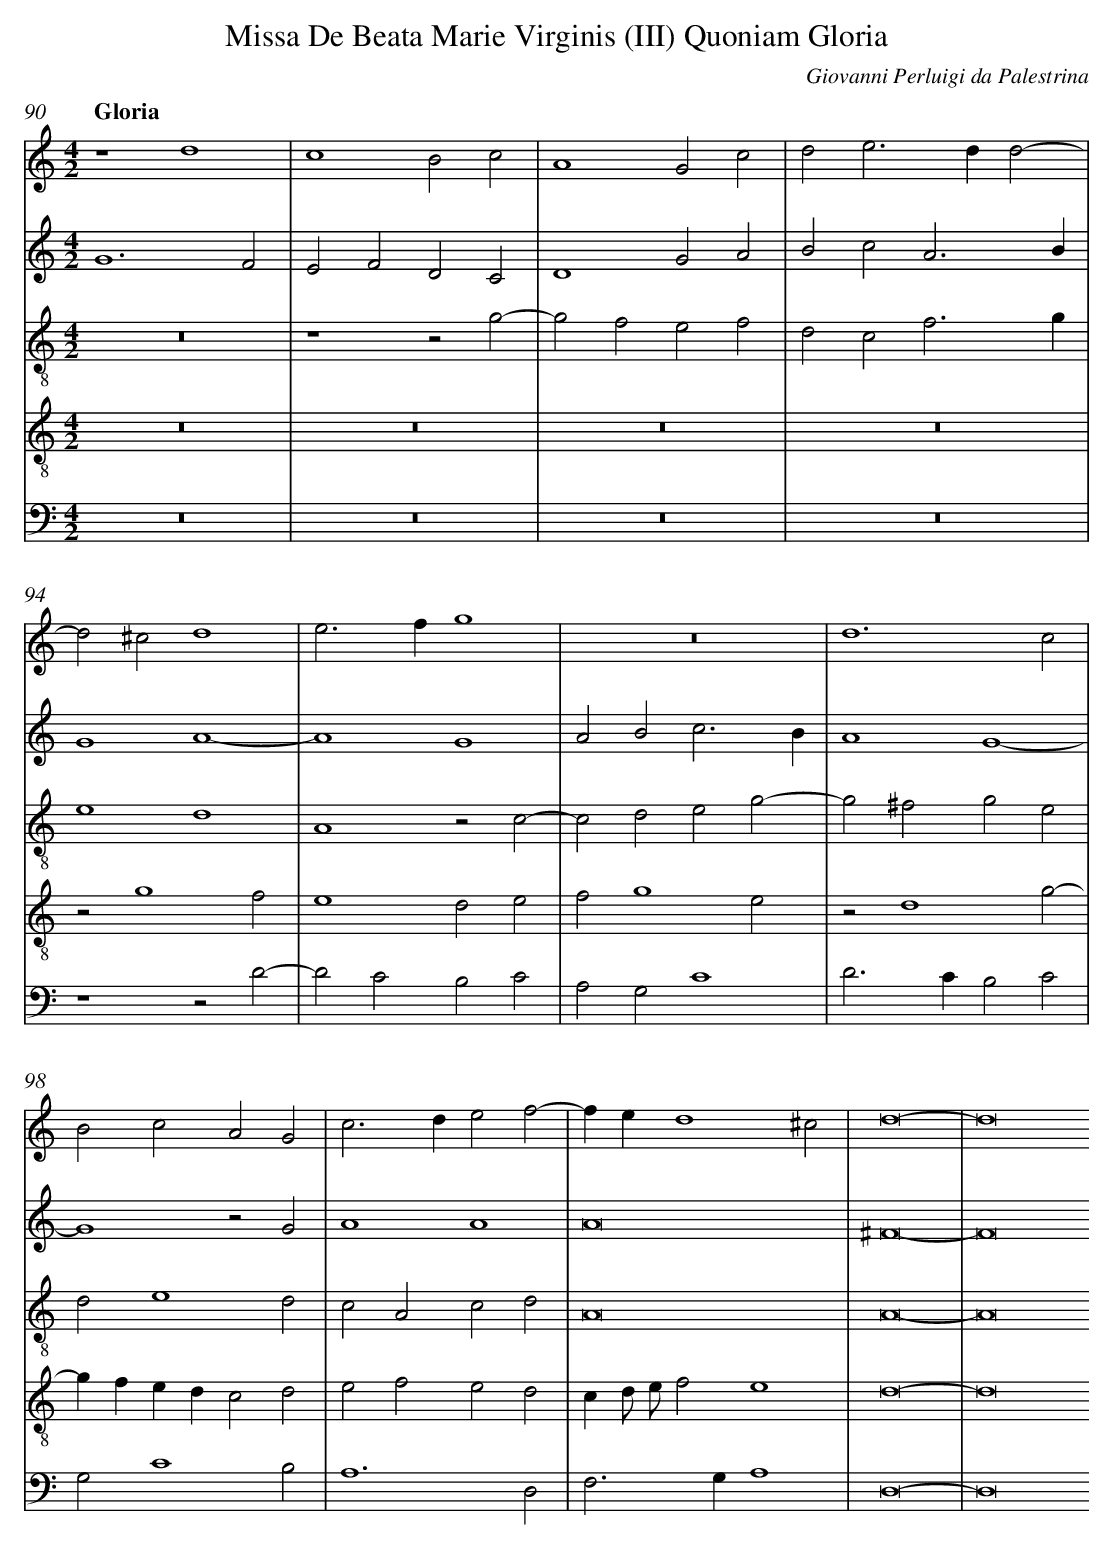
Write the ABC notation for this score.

X:1
T: Missa De Beata Marie Virginis (III) Quoniam Gloria
C: Giovanni Perluigi da Palestrina
L: 1/4
M: 4/2
Q: "Gloria"
V: 1 clef=treble
V: 2 clef=treble
V: 3 clef=treble-8
V: 4 clef=treble-8
V: 5 clef=bass
K: C
[V:1] z4d4 |
[V:2] G6F2 |
[V:3] z8 |
[V:4] z8 |
[V:5] z8 |
[V:1] c4B2c2 |
[V:2] E2F2D2C2 |
[V:3] z4z2g2- |
[V:4] z8 |
[V:5] z8 |
[V:1] A4G2c2 |
[V:2] D4G2A2 |
[V:3] g2f2e2f2 |
[V:4] z8 |
[V:5] z8 |
[V:1] d2e2>d2d2- |
[V:2] B2c2A3B |
[V:3] d2c2f3g |
[V:4] z8 |
[V:5] z8 |
[V:1] d2^c2d4 |
[V:2] G4A4- |
[V:3] e4d4 |
[V:4] z2g4f2 |
[V:5] z4z2D2- |
[V:1] e2>f2g4 |
[V:2] A4G4 |
[V:3] A4z2c2- |
[V:4] e4d2e2 |
[V:5] D2C2B,2C2 |
[V:1] z8 |
[V:2] A2B2c3B |
[V:3] c2d2e2g2- |
[V:4] f2g4e2 |
[V:5] A,2G,2C4 |
[V:1] d6c2 |
[V:2] A4G4- |
[V:3] g2^f2g2e2 |
[V:4] z2d4g2- |
[V:5] D2>C2B,2C2 |
[V:1] B2c2A2G2 |
[V:2] G4z2G2 |
[V:3] d2e4d2 |
[V:4] gfedc2d2 |
[V:5] G,2C4B,2 |
[V:1] c2>d2e2f2- |
[V:2] A4A4 |
[V:3] c2A2c2d2 |
[V:4] e2f2e2d2 |
[V:5] A,6D,2 |
[V:1] fed4^c2 |
[V:2] A8 |
[V:3] A8 |
[V:4] cd/ e/f2e4 |
[V:5] F,2>G,2A,4 |
[V:1] d8- |
[V:2] ^F8- |
[V:3] A8- |
[V:4] d8- |
[V:5] D,8- |
[V:1] d8
[V:2] F8
[V:3] A8
[V:4] d8
[V:5] D,8
